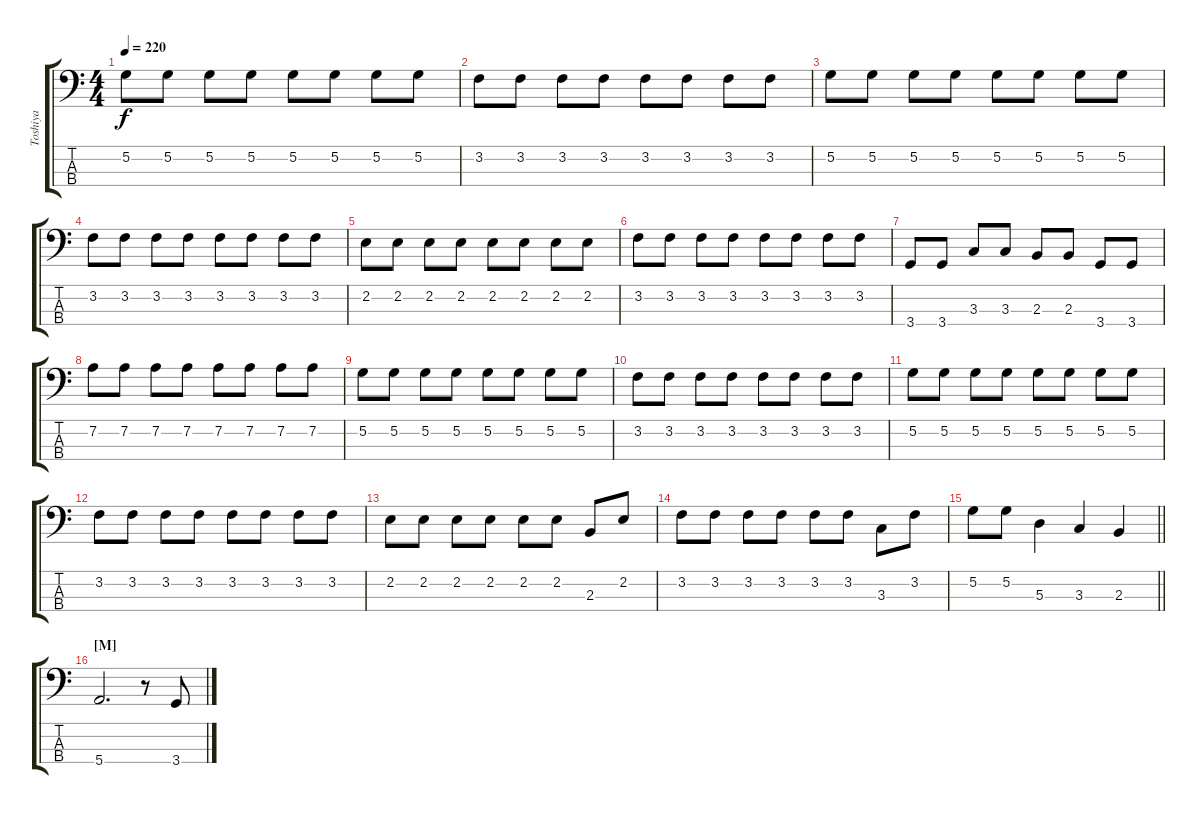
\track ("Toshiya" "Toshiya") {instrument electricbasspick}
\staff {score tabs}
\tuning (G2 D2 A1 E1) {hide}
\ts (4 4)
\tempo 220
\clef f4
\ks c
5.2.8{dy f} 5.2.8 5.2.8 5.2.8 5.2.8 5.2.8 5.2.8 5.2.8 |
3.2.8 3.2.8 3.2.8 3.2.8 3.2.8 3.2.8 3.2.8 3.2.8 |
5.2.8 5.2.8 5.2.8 5.2.8 5.2.8 5.2.8 5.2.8 5.2.8 |
3.2.8 3.2.8 3.2.8 3.2.8 3.2.8 3.2.8 3.2.8 3.2.8 |
2.2.8 2.2.8 2.2.8 2.2.8 2.2.8 2.2.8 2.2.8 2.2.8 |
3.2.8 3.2.8 3.2.8 3.2.8 3.2.8 3.2.8 3.2.8 3.2.8 |
3.4.8 3.4.8 3.3.8 3.3.8 2.3.8 2.3.8 3.4.8 3.4.8 |
7.2.8 7.2.8 7.2.8 7.2.8 7.2.8 7.2.8 7.2.8 7.2.8 |
5.2.8 5.2.8 5.2.8 5.2.8 5.2.8 5.2.8 5.2.8 5.2.8 |
3.2.8 3.2.8 3.2.8 3.2.8 3.2.8 3.2.8 3.2.8 3.2.8 |
5.2.8 5.2.8 5.2.8 5.2.8 5.2.8 5.2.8 5.2.8 5.2.8 |
3.2.8 3.2.8 3.2.8 3.2.8 3.2.8 3.2.8 3.2.8 3.2.8 |
2.2.8 2.2.8 2.2.8 2.2.8 2.2.8 2.2.8 2.3.8 2.2.8 |
3.2.8 3.2.8 3.2.8 3.2.8 3.2.8 3.2.8 3.3.8 3.2.8 |
\barLineRight lightlight
5.2.8 5.2.8 5.3.4 3.3.4 2.3.4 |
\section ("" "[M]")
5.4.2{d} r.8 3.4.8
